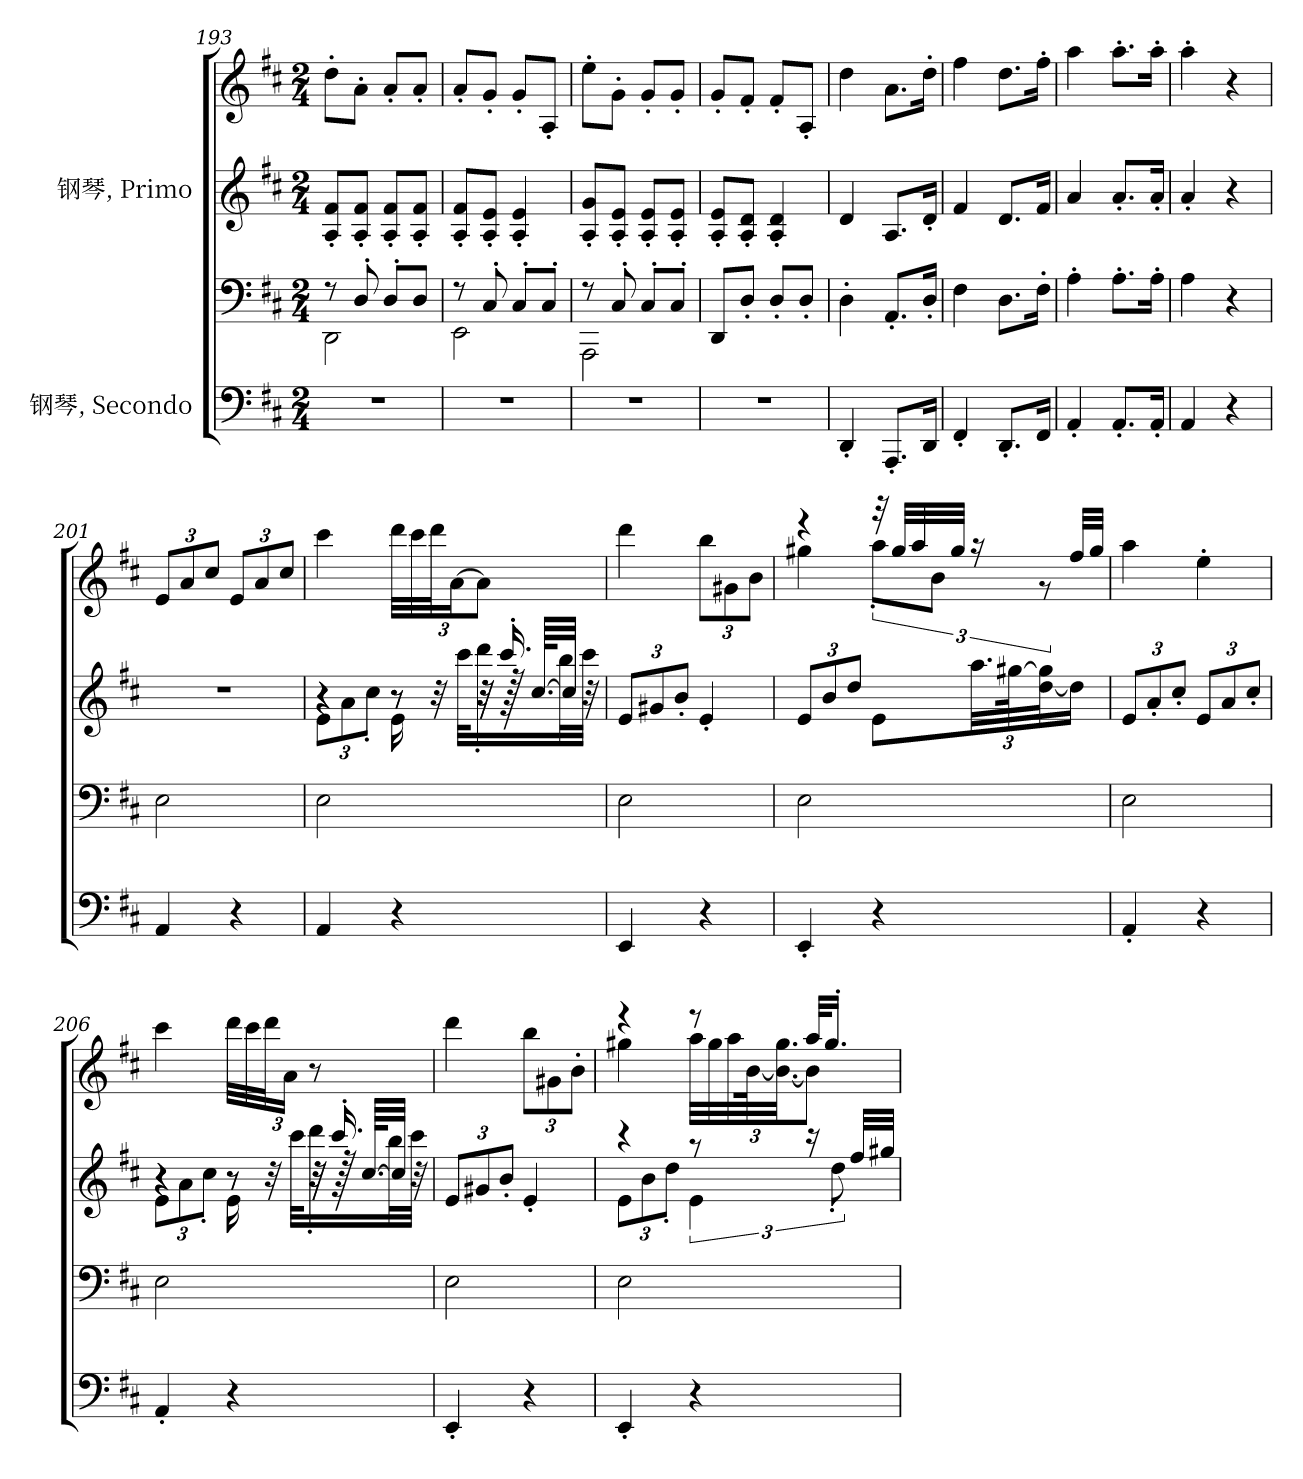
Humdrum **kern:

**kern	**kern	**kern	**kern
*part2	*part2	*part1	*part1
*staff4	*staff3	*staff2	*staff1
*I"钢琴, Secondo	*	*I"钢琴, Primo	*
*clefF4	*clefF4	*clefG2	*clefG2
*k[f#c#]	*k[f#c#]	*k[f#c#]	*k[f#c#]
*M2/4	*M2/4	*M2/4	*M2/4
=193	=193	=193	=193
*	*^	*	*
2r	8r	2DD\	8A/' 8f#/'L	8dd'\L
.	8D'/	.	8A/' 8f#/'J	8a'\J
.	8D'/L	.	8A/' 8f#/'L	8a'/L
.	8D/J	.	8A/' 8f#/'J	8a'/J
=194	=194	=194	=194	=194
2r	8r	2EE\	8A/' 8f#/'L	8a'/L
.	8C#'/	.	8A/' 8e/'J	8g'/J
.	8C#'/L	.	4A/' 4e/'	8g'/L
.	8C#'/J	.	.	8A'/J
=195	=195	=195	=195	=195
2r	8r	2AAA\	8A/' 8g/'L	8ee'\L
.	8C#'/	.	8A/' 8e/'J	8g'\J
.	8C#'/L	.	8A/' 8e/'L	8g'/L
.	8C#'/J	.	8A/' 8e/'J	8g'/J
*	*v	*v	*	*
=196	=196	=196	=196
2r	8DD/L	8A/' 8e/'L	8g'/L
.	8D'/J	8A/' 8d/'J	8f#'/J
.	8D'/L	4A/' 4d/'	8f#'/L
.	8D'/J	.	8A'/J
=197	=197	=197	=197
4DD'/	4D'\	4d/	4dd\
8.AAA'/L	8.AA'/L	8.A/L	8.a\L
16DD/Jk	16D'/Jk	16d'/Jk	16dd'\Jk
!!LO:LB:g=z
=198	=198	=198	=198
4FF#'/	4F#\	4f#/	4ff#\
8.DD'/L	8.D\L	8.d/L	8.dd\L
16FF#/Jk	16F#'\Jk	16f#/Jk	16ff#'\Jk
=199	=199	=199	=199
4AA'/	4A'\	4a/	4aa\
8.AA'/L	8.A'\L	8.a'/L	8.aa'\L
16AA'/Jk	16A'\Jk	16a'/Jk	16aa'\Jk
=200	=200	=200	=200
4AA/	4A\	4a'/	4aa'\
4r	4r	4r	4r
=201	=201	=201	=201
*	*	*	*Xbrackettup
4AA/	2E\	2r	12e/L
.	.	.	12a/
.	.	.	12cc#/J
4r	.	.	12e/L
.	.	.	12a/
.	.	.	12cc#/J
=202	=202	=202	=202
*	*	*^	*
*	*	*	*Xbrackettup	*
*	*	*	*^	*
4AA/	2E\	4r	12e\L	4r	4ccc#\
.	.	.	12a\	.	.
.	.	.	12cc#'\J	.	.
4r	.	8r	16e\	8r	32ddd\LLL
.	.	.	.	.	32ccc#\
.	.	.	32r	.	48ddd\J
.	.	.	.	.	[24a\J
.	.	.	32ccc#\KLL	.	.
.	.	32r	16ddd'\	32r	8a\J]
.	.	16.ccc#'/	.	128r	.
.	.	.	.	[64.cc#/KLLL	.
.	.	.	32bb\L	32cc#/JJJ]	.
.	.	.	32ccc#\JJJ	32r	.
*	*	*v	*v	*v	*
!!LO:LB:g=z
=203	=203	=203	=203
4EE/	2E\	12e/L	4ddd\
.	.	12g#X/	.
.	.	12b'/J	.
4r	.	4e'/	12bb\L
.	.	.	12g#X\
.	.	.	12b\J
=204	=204	=204	=204
*	*	*	*^
4EE'/	2E\	12e/L	4r	4gg#X\
.	.	12b/	.	.
.	.	12dd/J	.	.
*	*	*	*	*brackettup
4r	.	8e\L	32r	12aa'\L
.	.	.	32gg#/LLL	.
.	.	.	32aa/	.
.	.	.	.	12b\J
.	.	.	32gg#/JJJ	.
.	.	48.aa\LL	16r	.
.	.	[96gg#X\K	.	.
.	.	[48dd\ 48gg#\]J	.	12r
.	.	16dd\JJ]	32ff#/LLL	.
.	.	.	32gg#/JJJ	.
*	*	*	*v	*v
=205	=205	=205	=205
4AA'/	2E\	12e/L	4aa\
.	.	12a'/	.
.	.	12cc#'/J	.
4r	.	12e/L	4ee'\
.	.	12a/	.
.	.	12cc#'/J	.
!!LO:PB:g=z
=206	=206	=206	=206
*	*	*^	*
*	*	*	*^	*
4AA'/	2E\	4r	12e\L	4r	4ccc#\
.	.	.	12a\	.	.
.	.	.	12cc#'\J	.	.
4r	.	8r	16e\	8r	32ddd\LLL
.	.	.	.	.	32ccc#\
*	*	*	*	*	*Xbrackettup
.	.	.	32r	.	48ddd\J
.	.	.	.	.	24a\JJ
.	.	.	32ccc#\KLL	.	.
.	.	32r	16ddd'\	32r	8r
.	.	16.ccc#'/	.	128r	.
.	.	.	.	[64.cc#/KLLL	.
.	.	.	32bb\L	32cc#/JJJ]	.
.	.	.	32ccc#\JJJ	32r	.
*	*	*v	*v	*v	*
=207	=207	=207	=207
4EE'/	2E\	12e/L	4ddd\
.	.	12g#X/	.
.	.	12b'/J	.
4r	.	4e'/	12bb\L
.	.	.	12g#X\
.	.	.	12b'\J
=208	=208	=208	=208
*	*	*^	*^
4EE'/	2E\	4r	12e\L	4r	4gg#X\
.	.	.	12b\	.	.
.	.	.	12dd'\J	.	.
*	*	*	*brackettup	*	*
4r	.	8r	6e\	8r	32aa\LLL
.	.	.	.	.	32gg#\
.	.	.	.	.	48aa\
.	.	.	.	.	[96b\K
.	.	.	.	.	48.b\_ 48.gg#\JJ
.	.	16r	.	32aa/KLL	8b\J]
.	.	.	.	16.gg#'/JJ	.
.	.	.	12dd'\	.	.
.	.	32ff#/LLL	.	.	.
.	.	32gg#X/JJJ	.	.	.
*	*	*v	*v	*	*
*	*	*	*v	*v
=	=	=	=
*-	*-	*-	*-
